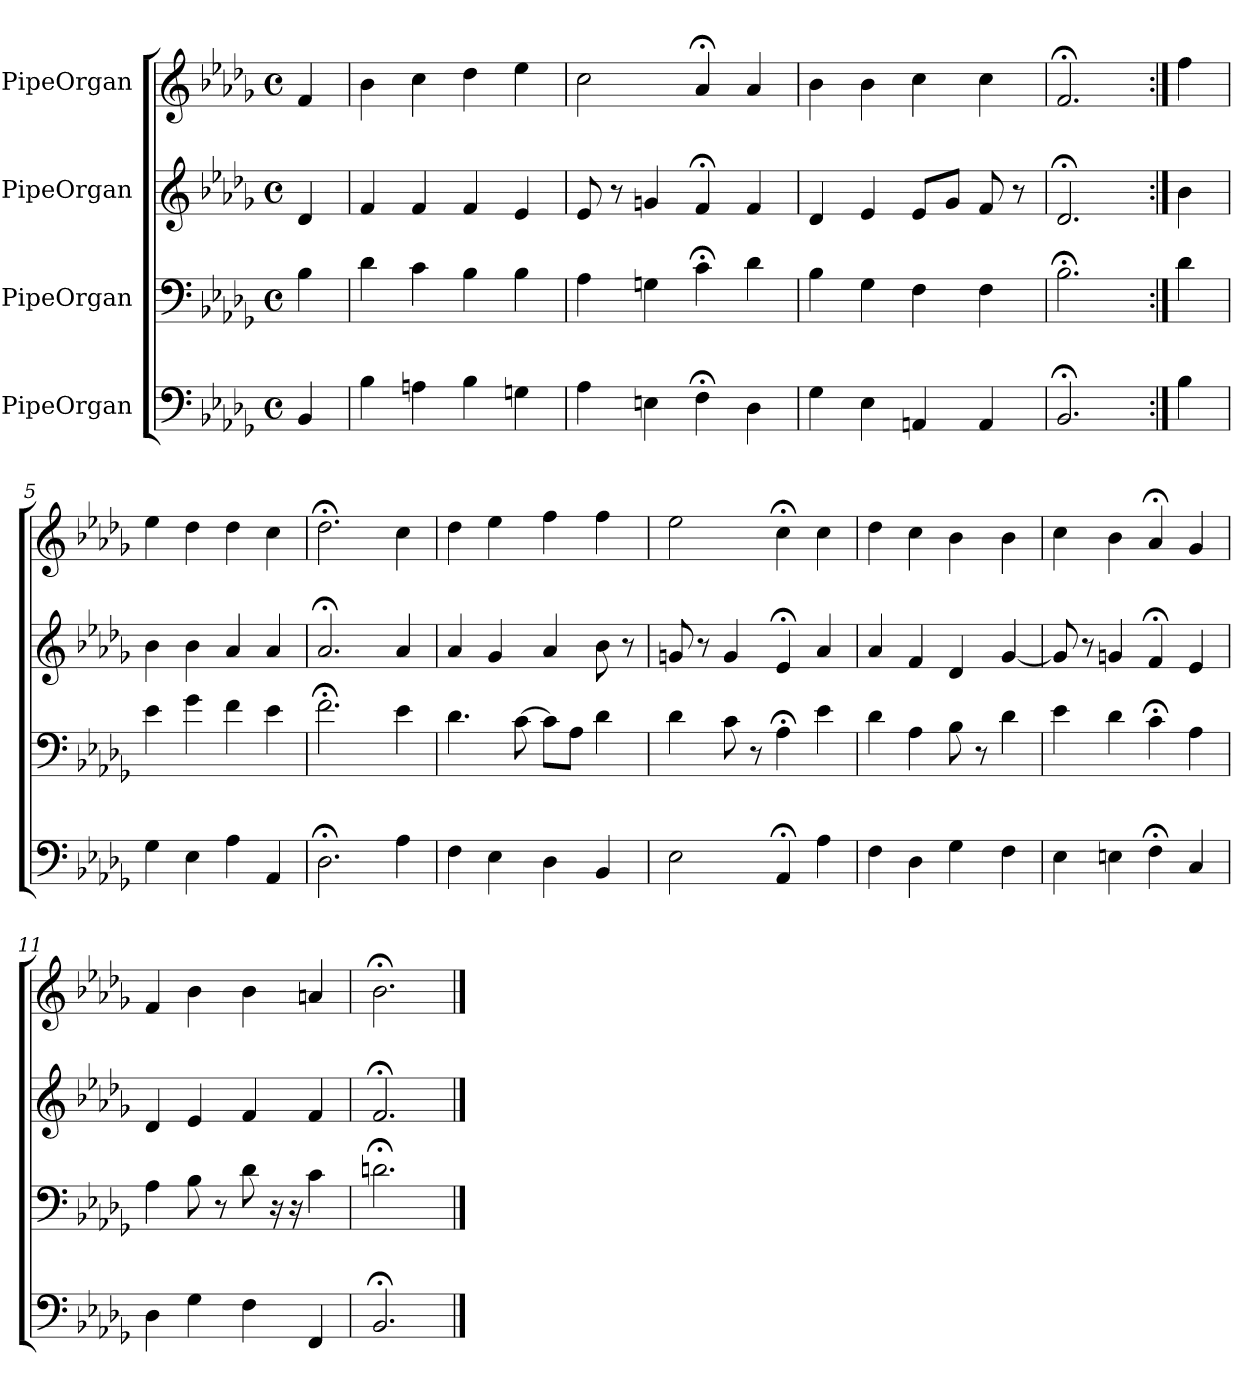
**kern	**kern	**kern	**kern
*part4	*part3	*part2	*part1
*staff4	*staff3	*staff2	*staff1
*I"PipeOrgan	*I"PipeOrgan	*I"PipeOrgan	*I"PipeOrgan
*clefF4	*clefF4	*clefG2	*clefG2
*k[b-e-a-d-g-]	*k[b-e-a-d-g-]	*k[b-e-a-d-g-]	*k[b-e-a-d-g-]
*b-:	*b-:	*b-:	*b-:
*M4/4	*M4/4	*M4/4	*M4/4
*met(c)	*met(c)	*met(c)	*met(c)
*MM60	*MM60	*MM60	*MM60
=	=	=	=
4BB-	4B-	4d-	4f
=1	=1	=1	=1
4B-	4d-	4f	4b-
4An	4c	4f	4cc
4B-	4B-	4f	4dd-
4Gn	4B-	4e-	4ee-
=2	=2	=2	=2
4A-	4A-	8e-	2cc
.	.	8r	.
4En	4Gn	4gn	.
4F;<	4c;<	4f;<	4a-;<
4D-	4d-	4f	4a-
=3	=3	=3	=3
4G-	4B-	4d-	4b-
4E-	4G-	4e-	4b-
4AAn	4F	8e-/L	4cc
.	.	8g-/J	.
4AA	4F	8f	4cc
.	.	8r	.
=4	=4	=4	=4
2.BB-;<	2.B-;<	2.d-;<	2.f;<
=:|!	=:|!	=:|!	=:|!
4B-	4d-	4b-	4ff
=5	=5	=5	=5
4G-	4e-	4b-	4ee-
4E-	4g-	4b-	4dd-
4A-	4f	4a-	4dd-
4AA-	4e-	4a-	4cc
=6	=6	=6	=6
2.D-;<	2.f;<	2.a-;<	2.dd-;<
4A-	4e-	4a-	4cc
=7	=7	=7	=7
4F	4.d-	4a-	4dd-
4E-	.	4g-	4ee-
.	[8c	.	.
4D-	8c\L]	4a-	4ff
.	8A-\J	.	.
4BB-	4d-	8b-	4ff
.	.	8r	.
=8	=8	=8	=8
2E-	4d-	8gn	2ee-
.	.	8r	.
.	8c	4g	.
.	8r	.	.
4AA-;<	4A-;<	4e-;<	4cc;<
4A-	4e-	4a-	4cc
=9	=9	=9	=9
4F	4d-	4a-	4dd-
4D-	4A-	4f	4cc
4G-	8B-	4d-	4b-
.	8r	.	.
4F	4d-	[4g-	4b-
=10	=10	=10	=10
4E-	4e-	8g-]	4cc
.	.	8r	.
4En	4d-	4gn	4b-
4F;<	4c;<	4f;<	4a-;<
4C	4A-	4e-	4g-
=11	=11	=11	=11
4D-	4A-	4d-	4f
4G-	8B-	4e-	4b-
.	8r	.	.
4F	8d-	4f	4b-
.	16r	.	.
.	16r	.	.
4FF	4c	4f	4an
=12	=12	=12	=12
2.BB-;<	2.dn;<	2.f;<	2.b-;<
==	==	==	==
*-	*-	*-	*-
